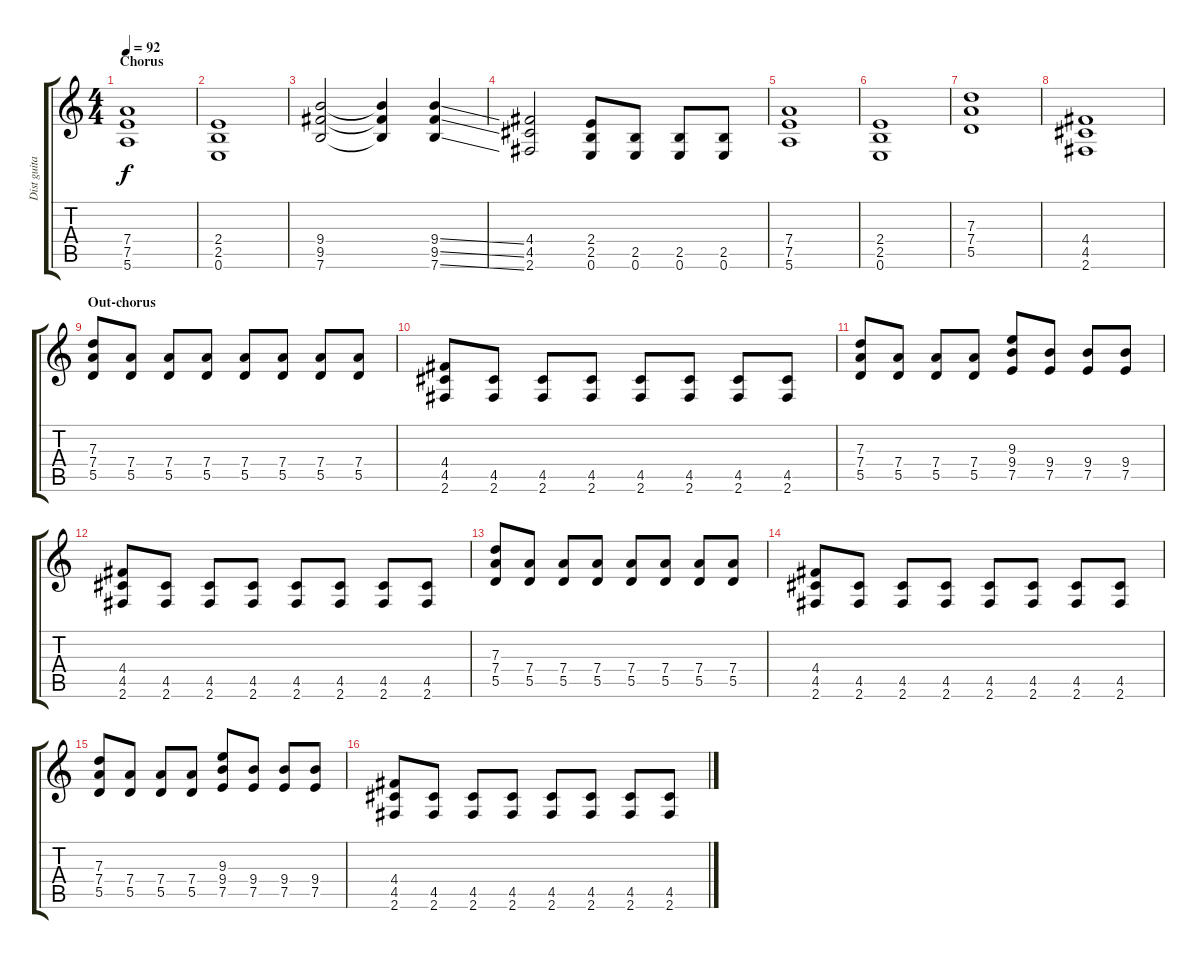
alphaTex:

\track ("Dist guitar 1" "Dist guita") {instrument distortionguitar}
\staff {score tabs}
\tuning (E4 B3 G3 D3 A2 E2) {hide}
\ts (4 4)
\section ("" "Chorus")
\tempo 92
\clef g2
\ks c
(7.4 7.5 5.6).1{dy f} |
(2.4 2.5 0.6).1 |
(9.4 9.5 7.6).2 (9.4{t} 9.5{t} 7.6{t}).4 (9.4{ss} 9.5{ss} 7.6{ss}).4 |
(4.4 4.5 2.6).2 (2.4 2.5 0.6).8 (2.5 0.6).8 (2.5 0.6).8 (2.5 0.6).8 |
(7.4 7.5 5.6).1 |
(2.4 2.5 0.6).1 |
(7.3 7.4 5.5).1 |
(4.4 4.5 2.6).1 |
\section ("" "Out-chorus")
(7.3 7.4 5.5).8 (7.4 5.5).8 (7.4 5.5).8 (7.4 5.5).8 (7.4 5.5).8 (7.4 5.5).8 (7.4 5.5).8 (7.4 5.5).8 |
(4.4 4.5 2.6).8 (4.5 2.6).8 (4.5 2.6).8 (4.5 2.6).8 (4.5 2.6).8 (4.5 2.6).8 (4.5 2.6).8 (4.5 2.6).8 |
(7.3 7.4 5.5).8 (7.4 5.5).8 (7.4 5.5).8 (7.4 5.5).8 (9.3 9.4 7.5).8 (9.4 7.5).8 (9.4 7.5).8 (9.4 7.5).8 |
(4.4 4.5 2.6).8 (4.5 2.6).8 (4.5 2.6).8 (4.5 2.6).8 (4.5 2.6).8 (4.5 2.6).8 (4.5 2.6).8 (4.5 2.6).8 |
(7.3 7.4 5.5).8 (7.4 5.5).8 (7.4 5.5).8 (7.4 5.5).8 (7.4 5.5).8 (7.4 5.5).8 (7.4 5.5).8 (7.4 5.5).8 |
(4.4 4.5 2.6).8 (4.5 2.6).8 (4.5 2.6).8 (4.5 2.6).8 (4.5 2.6).8 (4.5 2.6).8 (4.5 2.6).8 (4.5 2.6).8 |
(7.3 7.4 5.5).8 (7.4 5.5).8 (7.4 5.5).8 (7.4 5.5).8 (9.3 9.4 7.5).8 (9.4 7.5).8 (9.4 7.5).8 (9.4 7.5).8 |
(4.4 4.5 2.6).8 (4.5 2.6).8 (4.5 2.6).8 (4.5 2.6).8 (4.5 2.6).8 (4.5 2.6).8 (4.5 2.6).8 (4.5 2.6).8
